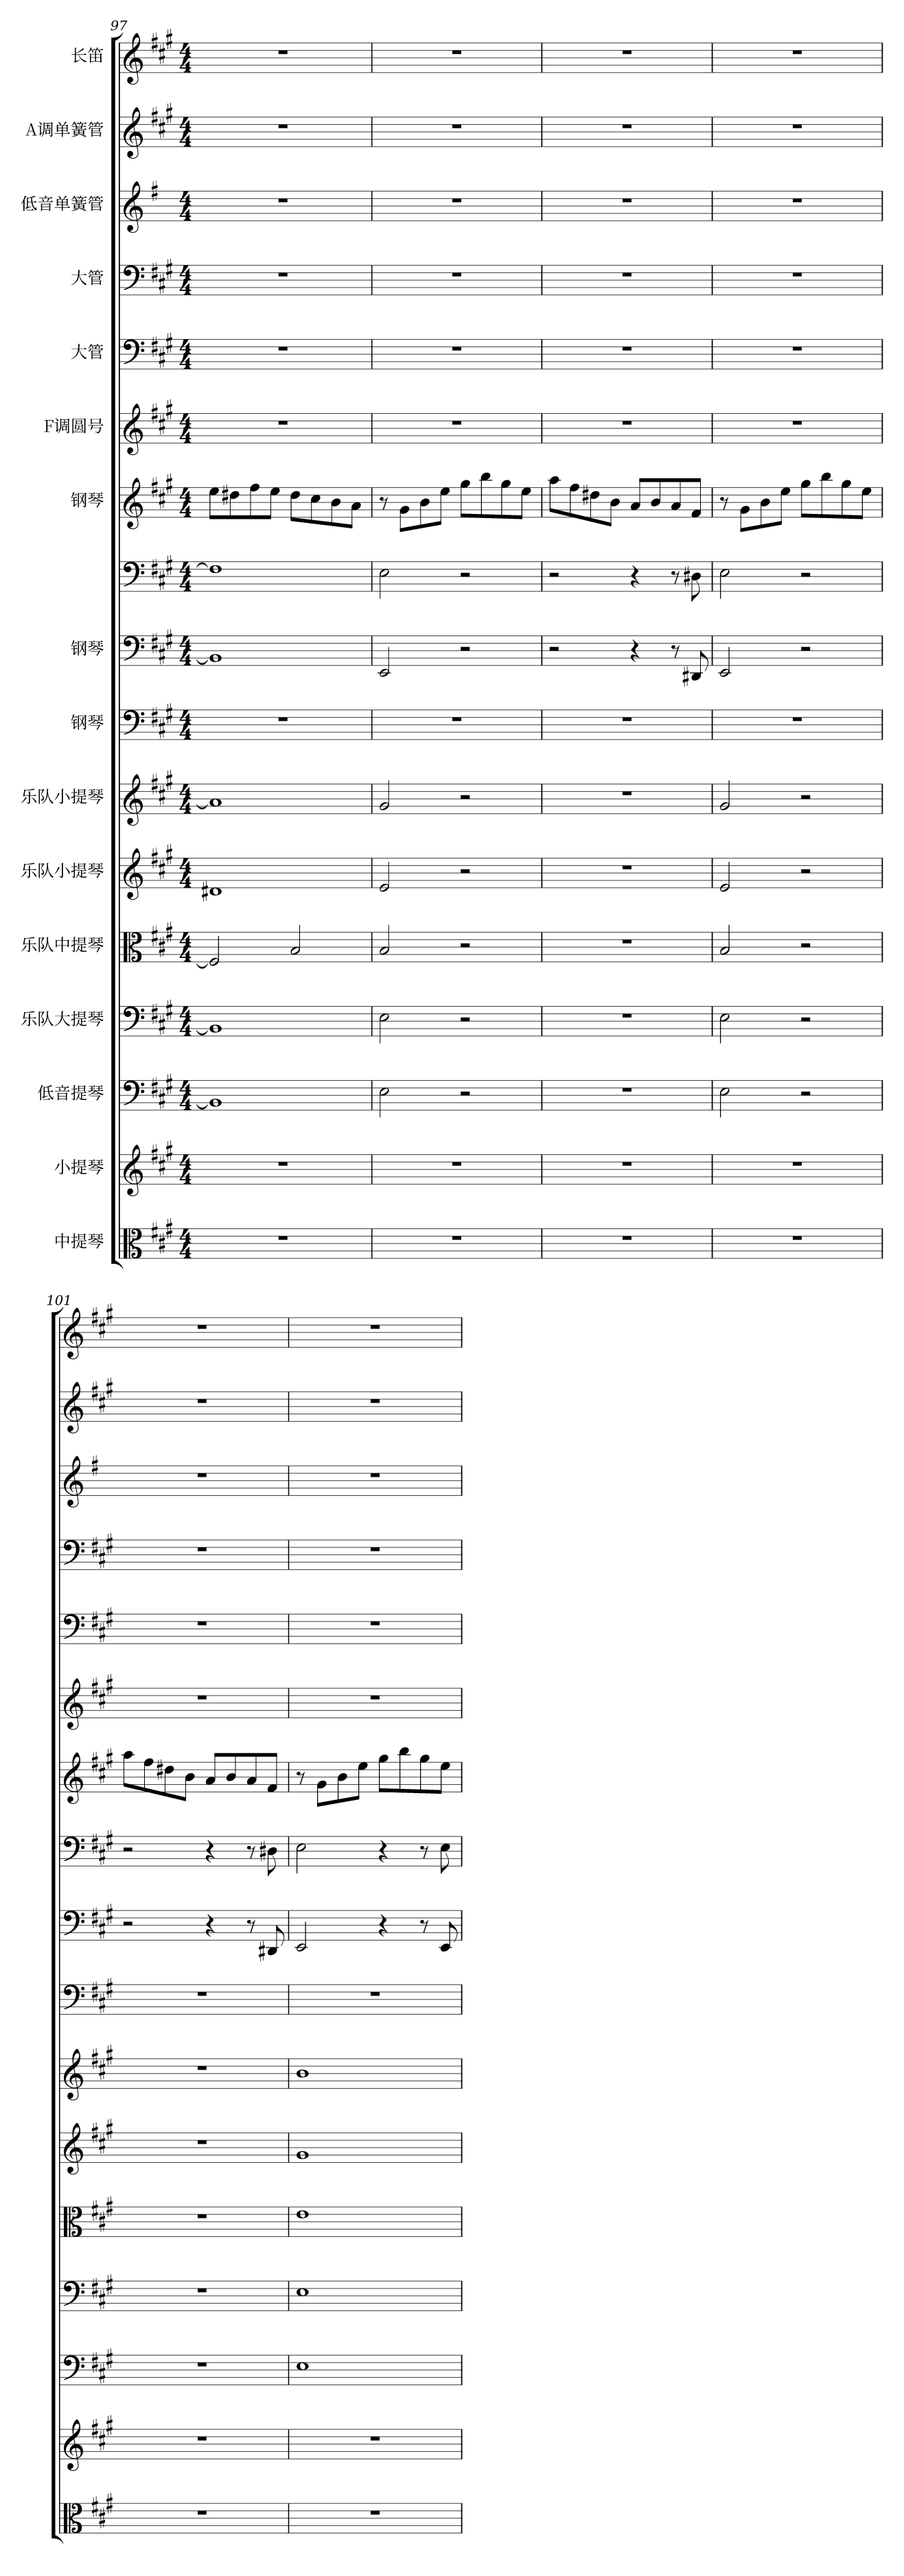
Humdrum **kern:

**kern	**kern	**kern	**kern	**kern	**kern	**kern	**kern	**kern	**kern	**kern	**kern	**kern	**kern	**kern	**kern	**kern
*part16	*part15	*part14	*part13	*part12	*part11	*part10	*part9	*part8	*part8	*part7	*part6	*part5	*part4	*part3	*part2	*part1
*staff17	*staff16	*staff15	*staff14	*staff13	*staff12	*staff11	*staff10	*staff9	*staff8	*staff7	*staff6	*staff5	*staff4	*staff3	*staff2	*staff1
*I"中提琴	*I"小提琴	*I"低音提琴	*I"乐队大提琴	*I"乐队中提琴	*I"乐队小提琴	*I"乐队小提琴	*I"钢琴	*I"钢琴	*	*I"钢琴	*I"F调圆号	*I"大管	*I"大管	*I"低音单簧管	*I"A调单簧管	*I"长笛
*clefC3	*clefG2	*clefF4	*clefF4	*clefC3	*clefG2	*clefG2	*clefF4	*clefF4	*clefF4	*clefG2	*clefG2	*clefF4	*clefF4	*clefG2	*clefG2	*clefG2
*	*	*ITrd7c12	*	*	*	*	*	*	*	*	*ITrd4c7	*	*	*ITrd8c14	*ITrd2c3	*
*k[f#c#g#]	*k[f#c#g#]	*k[f#c#g#]	*k[f#c#g#]	*k[f#c#g#]	*k[f#c#g#]	*k[f#c#g#]	*k[f#c#g#]	*k[f#c#g#]	*k[f#c#g#]	*k[f#c#g#]	*k[f#c#]	*k[f#c#g#]	*k[f#c#g#]	*k[f#]	*k[f#c#g#d#a#e#]	*k[f#c#g#]
*M4/4	*M4/4	*M4/4	*M4/4	*M4/4	*M4/4	*M4/4	*M4/4	*M4/4	*M4/4	*M4/4	*M4/4	*M4/4	*M4/4	*M4/4	*M4/4	*M4/4
=97	=97	=97	=97	=97	=97	=97	=97	=97	=97	=97	=97	=97	=97	=97	=97	=97
1r	1r	1BBB]	1BB]	2F#/]	1d#X	1a]	1r	1BB]	1F#]	8ee\L	1r	1r	1r	1r	1r	1r
.	.	.	.	.	.	.	.	.	.	8dd#X\	.	.	.	.	.	.
.	.	.	.	.	.	.	.	.	.	8ff#\	.	.	.	.	.	.
.	.	.	.	.	.	.	.	.	.	8ee\J	.	.	.	.	.	.
.	.	.	.	2B/	.	.	.	.	.	8dd#\L	.	.	.	.	.	.
.	.	.	.	.	.	.	.	.	.	8cc#\	.	.	.	.	.	.
.	.	.	.	.	.	.	.	.	.	8b\	.	.	.	.	.	.
.	.	.	.	.	.	.	.	.	.	8a\J	.	.	.	.	.	.
=98	=98	=98	=98	=98	=98	=98	=98	=98	=98	=98	=98	=98	=98	=98	=98	=98
1r	1r	2EE\	2E\	2B/	2e/	2g#/	1r	2EE/	2E\	8r	1r	1r	1r	1r	1r	1r
.	.	.	.	.	.	.	.	.	.	8g#\L	.	.	.	.	.	.
.	.	.	.	.	.	.	.	.	.	8b\	.	.	.	.	.	.
.	.	.	.	.	.	.	.	.	.	8ee\J	.	.	.	.	.	.
.	.	2r	2r	2r	2r	2r	.	2r	2r	8gg#\L	.	.	.	.	.	.
.	.	.	.	.	.	.	.	.	.	8bb\	.	.	.	.	.	.
.	.	.	.	.	.	.	.	.	.	8gg#\	.	.	.	.	.	.
.	.	.	.	.	.	.	.	.	.	8ee\J	.	.	.	.	.	.
!!LO:PB:g=z
=99	=99	=99	=99	=99	=99	=99	=99	=99	=99	=99	=99	=99	=99	=99	=99	=99
1r	1r	1r	1r	1r	1r	1r	1r	2r	2r	8aa\L	1r	1r	1r	1r	1r	1r
.	.	.	.	.	.	.	.	.	.	8ff#\	.	.	.	.	.	.
.	.	.	.	.	.	.	.	.	.	8dd#X\	.	.	.	.	.	.
.	.	.	.	.	.	.	.	.	.	8b\J	.	.	.	.	.	.
.	.	.	.	.	.	.	.	4r	4r	8a/L	.	.	.	.	.	.
.	.	.	.	.	.	.	.	.	.	8b/	.	.	.	.	.	.
.	.	.	.	.	.	.	.	8r	8r	8a/	.	.	.	.	.	.
.	.	.	.	.	.	.	.	8DD#X/	8D#X\	8f#/J	.	.	.	.	.	.
=100	=100	=100	=100	=100	=100	=100	=100	=100	=100	=100	=100	=100	=100	=100	=100	=100
1r	1r	2EE\	2E\	2B/	2e/	2g#/	1r	2EE/	2E\	8r	1r	1r	1r	1r	1r	1r
.	.	.	.	.	.	.	.	.	.	8g#\L	.	.	.	.	.	.
.	.	.	.	.	.	.	.	.	.	8b\	.	.	.	.	.	.
.	.	.	.	.	.	.	.	.	.	8ee\J	.	.	.	.	.	.
.	.	2r	2r	2r	2r	2r	.	2r	2r	8gg#\L	.	.	.	.	.	.
.	.	.	.	.	.	.	.	.	.	8bb\	.	.	.	.	.	.
.	.	.	.	.	.	.	.	.	.	8gg#\	.	.	.	.	.	.
.	.	.	.	.	.	.	.	.	.	8ee\J	.	.	.	.	.	.
=101	=101	=101	=101	=101	=101	=101	=101	=101	=101	=101	=101	=101	=101	=101	=101	=101
1r	1r	1r	1r	1r	1r	1r	1r	2r	2r	8aa\L	1r	1r	1r	1r	1r	1r
.	.	.	.	.	.	.	.	.	.	8ff#\	.	.	.	.	.	.
.	.	.	.	.	.	.	.	.	.	8dd#X\	.	.	.	.	.	.
.	.	.	.	.	.	.	.	.	.	8b\J	.	.	.	.	.	.
.	.	.	.	.	.	.	.	4r	4r	8a/L	.	.	.	.	.	.
.	.	.	.	.	.	.	.	.	.	8b/	.	.	.	.	.	.
.	.	.	.	.	.	.	.	8r	8r	8a/	.	.	.	.	.	.
.	.	.	.	.	.	.	.	8DD#X/	8D#X\	8f#/J	.	.	.	.	.	.
=102	=102	=102	=102	=102	=102	=102	=102	=102	=102	=102	=102	=102	=102	=102	=102	=102
1r	1r	1EE	1E	1e	1g#	1b	1r	2EE/	2E\	8r	1r	1r	1r	1r	1r	1r
.	.	.	.	.	.	.	.	.	.	8g#\L	.	.	.	.	.	.
.	.	.	.	.	.	.	.	.	.	8b\	.	.	.	.	.	.
.	.	.	.	.	.	.	.	.	.	8ee\J	.	.	.	.	.	.
.	.	.	.	.	.	.	.	4r	4r	8gg#\L	.	.	.	.	.	.
.	.	.	.	.	.	.	.	.	.	8bb\	.	.	.	.	.	.
.	.	.	.	.	.	.	.	8r	8r	8gg#\	.	.	.	.	.	.
.	.	.	.	.	.	.	.	8EE/	8E\	8ee\J	.	.	.	.	.	.
=	=	=	=	=	=	=	=	=	=	=	=	=	=	=	=	=
*-	*-	*-	*-	*-	*-	*-	*-	*-	*-	*-	*-	*-	*-	*-	*-	*-
